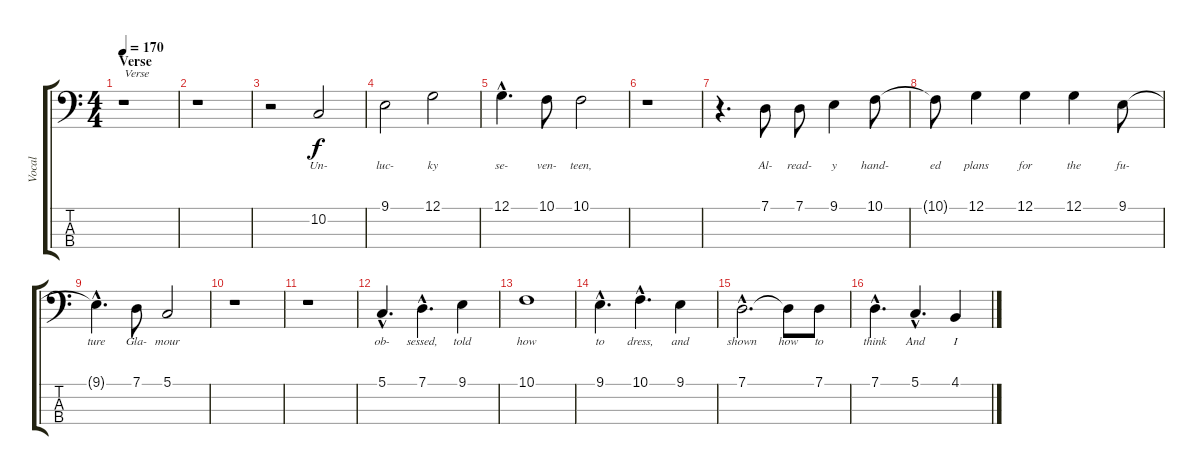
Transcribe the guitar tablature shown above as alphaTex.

\track ("Vocal" "Vocal") {instrument lead1square}
\staff {score tabs}
\tuning (G2 D2 A1 E1) {hide}
\ts (4 4)
\section ("" "Verse")
\tempo 170
\clef f4
\ks c
r.1{txt "Verse" dy f} |
r.1 |
r.2 10.2.2{lyrics (0 "Un-") lyrics (1 "") lyrics (2 "") lyrics (3 "") lyrics (4 "")} |
9.1.2{lyrics (0 "luc-") lyrics (1 "") lyrics (2 "") lyrics (3 "") lyrics (4 "")} 12.1.2{lyrics (0 "ky") lyrics (1 "") lyrics (2 "") lyrics (3 "") lyrics (4 "")} |
12.1{hac}.4{d lyrics (0 "se-") lyrics (1 "") lyrics (2 "") lyrics (3 "") lyrics (4 "")} 10.1.8{lyrics (0 "ven-") lyrics (1 "") lyrics (2 "") lyrics (3 "") lyrics (4 "")} 10.1.2{lyrics (0 "teen,") lyrics (1 "") lyrics (2 "") lyrics (3 "") lyrics (4 "")} |
r.1 |
r.4{d} 7.1.8{lyrics (0 "Al-") lyrics (1 "") lyrics (2 "") lyrics (3 "") lyrics (4 "")} 7.1.8{lyrics (0 "read-") lyrics (1 "") lyrics (2 "") lyrics (3 "") lyrics (4 "")} 9.1.4{lyrics (0 "y") lyrics (1 "") lyrics (2 "") lyrics (3 "") lyrics (4 "")} 10.1.8{lyrics (0 "hand-") lyrics (1 "") lyrics (2 "") lyrics (3 "") lyrics (4 "")} |
10.1{t}.8{lyrics (0 "ed") lyrics (1 "") lyrics (2 "") lyrics (3 "") lyrics (4 "")} 12.1.4{lyrics (0 "plans") lyrics (1 "") lyrics (2 "") lyrics (3 "") lyrics (4 "")} 12.1.4{lyrics (0 "for") lyrics (1 "") lyrics (2 "") lyrics (3 "") lyrics (4 "")} 12.1.4{lyrics (0 "the") lyrics (1 "") lyrics (2 "") lyrics (3 "") lyrics (4 "")} 9.1.8{lyrics (0 "fu-") lyrics (1 "") lyrics (2 "") lyrics (3 "") lyrics (4 "")} |
9.1{hac t}.4{d lyrics (0 "ture") lyrics (1 "") lyrics (2 "") lyrics (3 "") lyrics (4 "")} 7.1.8{lyrics (0 "Gla-") lyrics (1 "") lyrics (2 "") lyrics (3 "") lyrics (4 "")} 5.1.2{lyrics (0 "mour") lyrics (1 "") lyrics (2 "") lyrics (3 "") lyrics (4 "")} |
r.1 |
r.1 |
5.1{hac}.4{d lyrics (0 "ob-") lyrics (1 "") lyrics (2 "") lyrics (3 "") lyrics (4 "")} 7.1{hac}.4{d lyrics (0 "sessed,") lyrics (1 "") lyrics (2 "") lyrics (3 "") lyrics (4 "")} 9.1.4{lyrics (0 "told") lyrics (1 "") lyrics (2 "") lyrics (3 "") lyrics (4 "")} |
10.1.1{lyrics (0 "how") lyrics (1 "") lyrics (2 "") lyrics (3 "") lyrics (4 "")} |
9.1{hac}.4{d lyrics (0 "to") lyrics (1 "") lyrics (2 "") lyrics (3 "") lyrics (4 "")} 10.1{hac}.4{d lyrics (0 "dress,") lyrics (1 "") lyrics (2 "") lyrics (3 "") lyrics (4 "")} 9.1.4{lyrics (0 "and") lyrics (1 "") lyrics (2 "") lyrics (3 "") lyrics (4 "")} |
7.1{hac}.2{d lyrics (0 "shown") lyrics (1 "") lyrics (2 "") lyrics (3 "") lyrics (4 "")} 7.1{t}.8{lyrics (0 "how") lyrics (1 "") lyrics (2 "") lyrics (3 "") lyrics (4 "")} 7.1.8{lyrics (0 "to") lyrics (1 "") lyrics (2 "") lyrics (3 "") lyrics (4 "")} |
7.1{hac}.4{d lyrics (0 "think") lyrics (1 "") lyrics (2 "") lyrics (3 "") lyrics (4 "")} 5.1{hac}.4{d lyrics (0 "And") lyrics (1 "") lyrics (2 "") lyrics (3 "") lyrics (4 "")} 4.1.4{lyrics (0 "I") lyrics (1 "") lyrics (2 "") lyrics (3 "") lyrics (4 "")}
